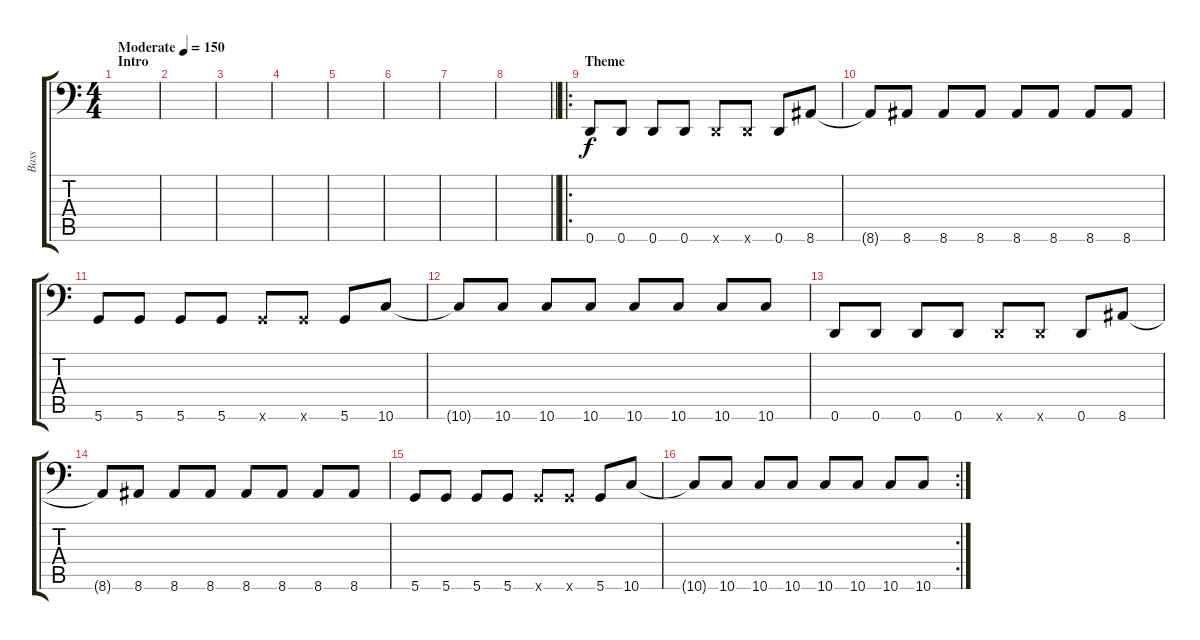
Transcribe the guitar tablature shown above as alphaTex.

\track ("Bass" "Bass") {instrument electricbasspick}
\staff {score tabs}
\tuning (E3 B2 G2 D2 A1 D1) {hide}
\ts (4 4)
\section ("" "Intro")
\tempo (150 "Moderate")
\clef f4
\ks c
|
|
|
|
|
|
|
\barLineRight lightlight
|
\ro
\section ("" "Theme")
0.6.8 0.6.8 0.6.8 0.6.8 0.6{x}.8 0.6{x}.8 0.6.8 8.6.8 |
8.6{t}.8 8.6.8 8.6.8 8.6.8 8.6.8 8.6.8 8.6.8 8.6.8 |
5.6.8 5.6.8 5.6.8 5.6.8 5.6{x}.8 5.6{x}.8 5.6.8 10.6.8 |
10.6{t}.8 10.6.8 10.6.8 10.6.8 10.6.8 10.6.8 10.6.8 10.6.8 |
0.6.8 0.6.8 0.6.8 0.6.8 0.6{x}.8 0.6{x}.8 0.6.8 8.6.8 |
8.6{t}.8 8.6.8 8.6.8 8.6.8 8.6.8 8.6.8 8.6.8 8.6.8 |
5.6.8 5.6.8 5.6.8 5.6.8 5.6{x}.8 5.6{x}.8 5.6.8 10.6.8 |
\rc 2
10.6{t}.8 10.6.8 10.6.8 10.6.8 10.6.8 10.6.8 10.6.8 10.6.8
